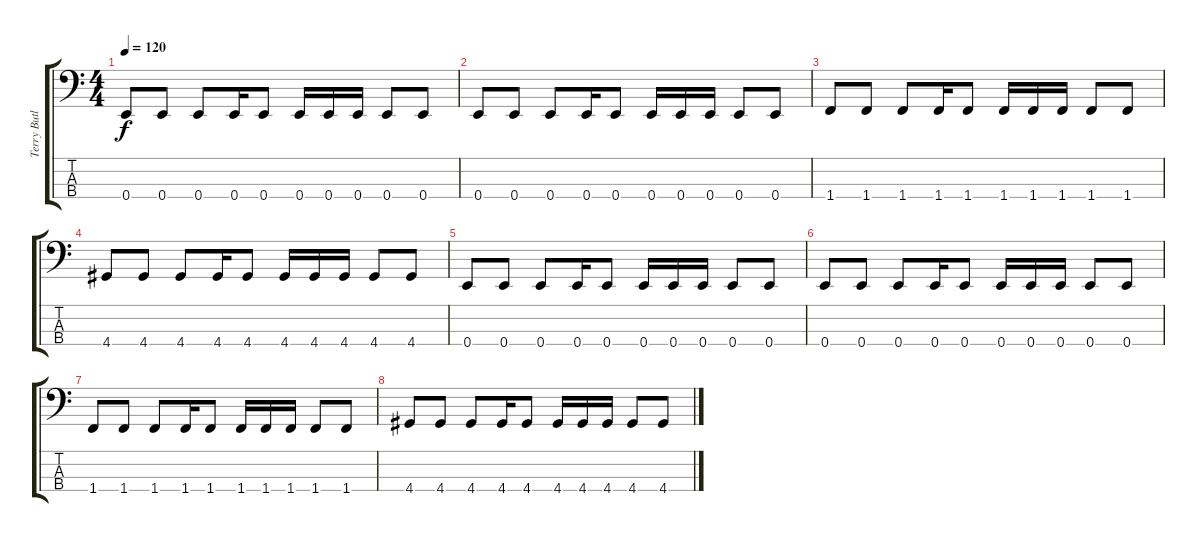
\track ("Terry Butler" "Terry Butl") {instrument slapbass2}
\staff {score tabs}
\tuning (G2 D2 A1 E1) {hide}
\ts (4 4)
\tempo 120
\clef f4
\ks c
0.4.8{dy f} 0.4.8 0.4.8 0.4.16 0.4.8 0.4.16 0.4.16 0.4.16 0.4.8 0.4.8 |
0.4.8 0.4.8 0.4.8 0.4.16 0.4.8 0.4.16 0.4.16 0.4.16 0.4.8 0.4.8 |
1.4.8 1.4.8 1.4.8 1.4.16 1.4.8 1.4.16 1.4.16 1.4.16 1.4.8 1.4.8 |
4.4.8 4.4.8 4.4.8 4.4.16 4.4.8 4.4.16 4.4.16 4.4.16 4.4.8 4.4.8 |
0.4.8{volume 0} 0.4.8 0.4.8 0.4.16 0.4.8 0.4.16 0.4.16 0.4.16 0.4.8 0.4.8 |
0.4.8 0.4.8 0.4.8 0.4.16 0.4.8 0.4.16 0.4.16 0.4.16 0.4.8 0.4.8 |
1.4.8 1.4.8 1.4.8 1.4.16 1.4.8 1.4.16 1.4.16 1.4.16 1.4.8 1.4.8 |
4.4.8 4.4.8 4.4.8 4.4.16 4.4.8 4.4.16 4.4.16 4.4.16 4.4.8 4.4.8
